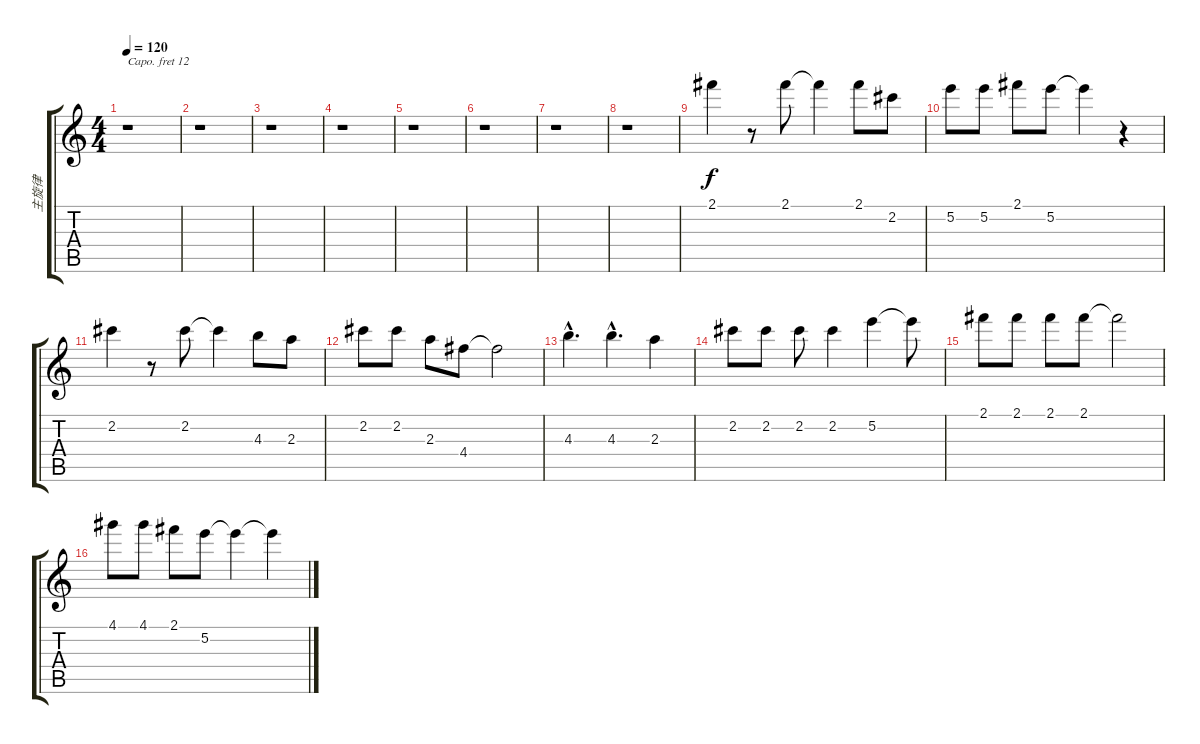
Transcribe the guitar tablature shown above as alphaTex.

\track ("主旋律" "主旋律") {instrument acousticguitarsteel}
\staff {score tabs}
\capo 12
\tuning (E4 B3 G3 D3 A2 E2) {hide}
\ts (4 4)
\tempo 120
\clef g2
\ks c
r.1{dy f} |
r.1 |
r.1 |
r.1 |
r.1 |
r.1 |
r.1 |
r.1 |
2.1.4 r.8 2.1.8 2.1{t}.4 2.1.8 2.2.8 |
5.2.8 5.2.8 2.1.8 5.2.8 5.2{t}.4 r.4 |
2.2.4 r.8 2.2.8 2.2{t}.4 4.3.8 2.3.8 |
2.2.8 2.2.8 2.3.8 4.4.8 4.4{t}.2 |
4.3{hac}.4{d} 4.3{hac}.4{d} 2.3.4 |
2.2.8 2.2.8 2.2.8 2.2.4 5.2.4 5.2{t}.8 |
2.1.8 2.1.8 2.1.8 2.1.8 2.1{t}.2 |
4.1.8 4.1.8 2.1.8 5.2.8 5.2{t}.4 5.2{t}.4
